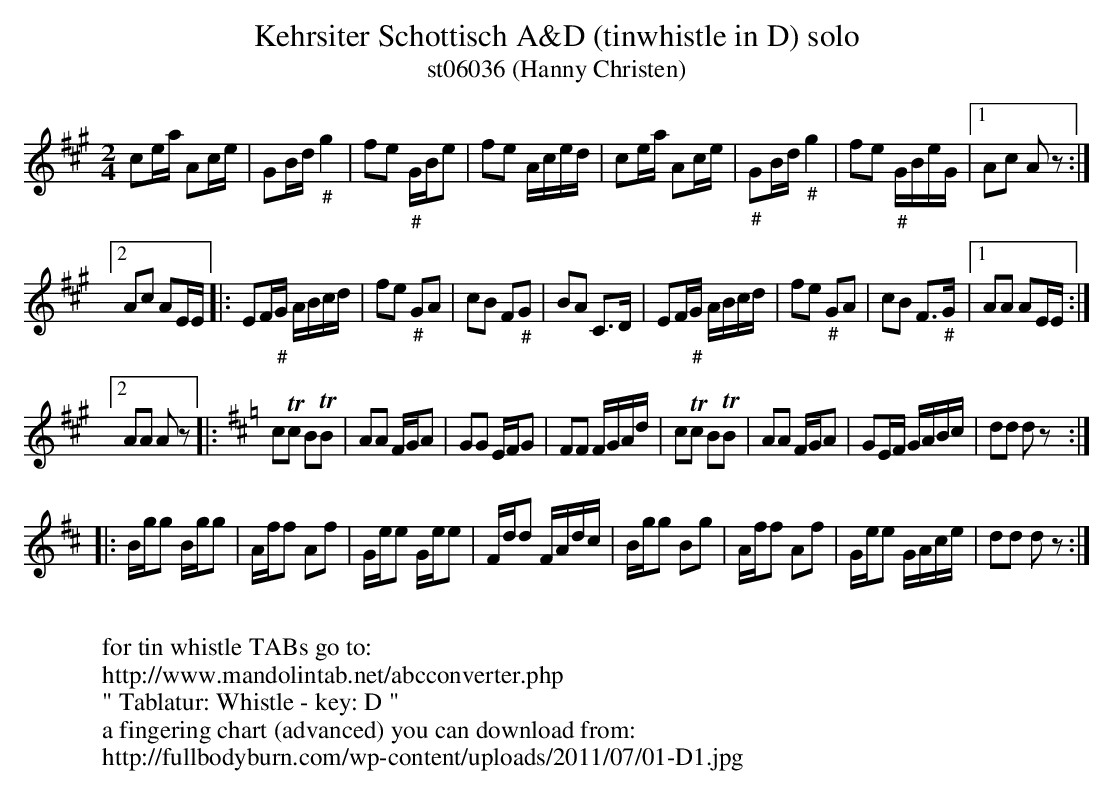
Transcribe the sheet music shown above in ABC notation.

X:1
T:Kehrsiter Schottisch A&D (tinwhistle in D) solo
T:st06036 (Hanny Christen)
M:2/4
L:1/16
K:A transpose=12
c2ea A2ce | G2Bd "_#"g4 | f2e2 "_#"GBe2 | f2e2 Aced | c2ea A2ce | "_#"G2Bd "_#"g4 | f2e2 "_#"GBeG |1 A2c2 A2z2 :|2
A2c2 A2EE |: E2F"_#"G ABcd | f2e2 "_#"G2A2 | c2B2 F2"_#"G2 | B2A2 C3D | E2F"_#"G ABcd | f2e2 "_#"G2A2 | c2B2 F3"_#"G |1 A2A2 A2EE :|2
A2A2 A2z2 |: [K:D] c2Tc2 B2TB2 | A2A2 FGA2 | G2G2 EFG2 | F2F2 FGAd | c2Tc2 B2TB2 | A2A2 FGA2 | G2EF GABc | d2d2 d2z2 ::
Bgg2 Bgg2 | Aff2 A2f2 | Gee2 Gee2 | Fdd2 FAdc | Bgg2 B2g2 | Aff2 A2f2 | Gee2 GAce | d2d2 d2z2 :|
W:
W:for tin whistle TABs go to:
W:http://www.mandolintab.net/abcconverter.php
W:" Tablatur: Whistle - key: D "
W:a fingering chart (advanced) you can download from:
W:http://fullbodyburn.com/wp-content/uploads/2011/07/01-D1.jpg
